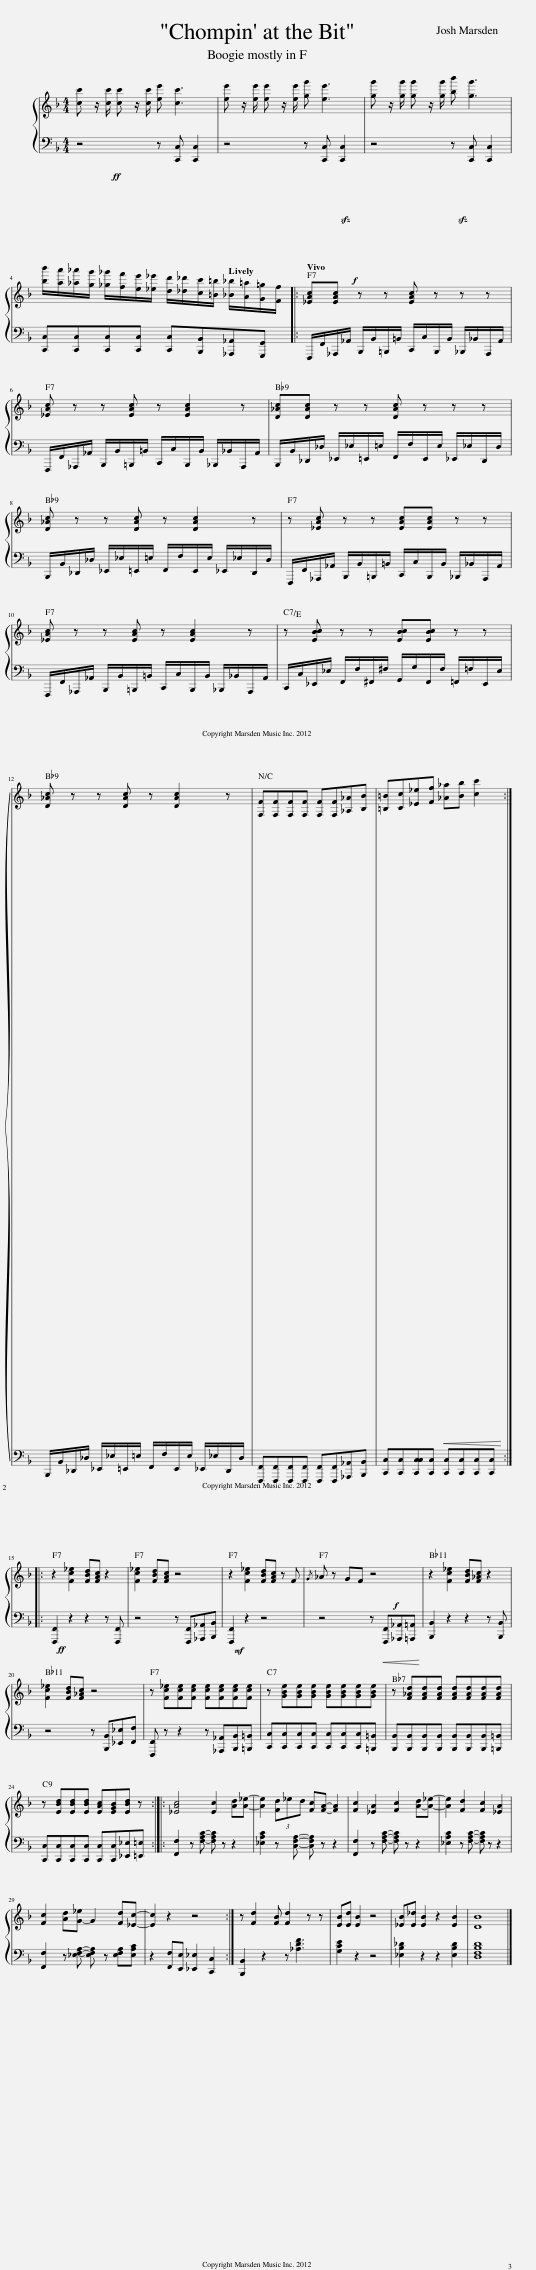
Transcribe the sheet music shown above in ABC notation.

X:1
%%score { 1 | 2 }
L:1/8
M:4/4
I:linebreak $
K:F
V:1 treble
V:2 bass
V:1
 [cc'] z/ [cc']/ [cc'] z/ [cc']/ [ee'] [cc']3 | [ee'] z/ [ee']/ [ee'] z/ [ee']/ [gg'] [ee']3 | [gg'] z/ [gg']/ [gg'] z/ [gg']/ [bb'] [gg']3 |$ [bb']/[aa']/[_a_a']/[gg']/ [_g_g']/[ff']/[ee']/[_e_e']/ [dd']/[_d_d']/[cc']/[=B=b]/[Q:1/4=120] [_B_b]/[A=a]/[G=g]/[Ff]/ |:[Q:1/4=120] [_EAc][EAc] z z [EAc] z z z |$ %5
 [_EAc] z z [EAc] z [EAc]2 z | [D_Ac][DAc] z z [DAc] z z z |$ [D_Ac] z z [DAc] z [DAc]2 z | z [_EAc] z z [EAc][EAc] z z |$ [_EAc] z z [EAc] z [EAc]2 z | %10
 z [EBc] z z [EBc][EBc] z z |$ [D_Ac] z z [DAc] z [DAc]2 z | [F,F][F,F][F,F][F,F] [F,F][F,F][_A,_A][B,B] | [=B,=B][Cc][_E_e][Ff]!<(! [_A_a][Bb] [cc']2!<)! ::$ z2 [Fc_e]2 [FBd][FAc] z2 | %15
 [Fc_e]2 [FBd][FAc] z4 | z2 [Fc_e]2 [FBd][FAc] z F |{/G} _A z!f! GF z4 | z2 [Fc_e]2 [FBd][F_Ac] z2 |$ [Fc_e]2 [FBd][F_Ac] z4 | %20
 z [Fc_e][Fce][Fce] [Fce][Fce][Fce][Fce] | z [GBe][GBe][GBe] [GBe][GBe][GBe][GBe] | z [F_Ad][FAd][FAd] [FAd][FAd][FAd][FAd] |$ z [EBd][EBd][EBd] [EAc][EGB][EBd] z :: [_EAc]4 [Ec]2 [Ad][A_e]- | %25
 [Ae]2 (3[Fd]_ed [Fc][FA]- [FA]2 | [Fc]2 [_EA]2 [Fc]2 [A-d][A_e]- | [Ae]2 [Fd]2 [Fc]2 [_EA]2 |$ [Fc]2 [Ad][G-_e] G2 [Fd][_Ec]- | [Ec]2 z2 z4 :| %30
 z [Fd]2 [FB] [Fd]2 z z | [EB][Ed] [EB]2 z4 | [_EB][E_d] [EB]2 z2 [EB]2 | [DB]8 |] %34
V:2
!f!!ff! z4 z [C,,C,]!sfz! [C,,C,]2 | z4 z [C,,C,]!sfz! [C,,C,]2 | z4 z [C,,C,]!sfz! [C,,C,]2 |$ [C,,C,][C,,C,][C,,C,][C,,C,] [C,,C,][B,,,B,,][_A,,,_A,,][G,,,G,,] |: F,,,/F,,/_A,,,/_A,,/ B,,,/B,,/=B,,,/=B,,/ C,,/C,/B,,,/B,,/ _B,,,/_B,,/A,,,/A,,/ |$ %5
 F,,,/F,,/_A,,,/_A,,/ B,,,/B,,/=B,,,/=B,,/ C,,/C,/B,,,/B,,/ _B,,,/_B,,/A,,,/A,,/ | B,,,/B,,/_D,,/_D,/ _E,,/_E,/=E,,/=E,/ F,,/F,/E,,/E,/ _E,,/_E,/D,,/D,/ |$ B,,,/B,,/_D,,/_D,/ _E,,/_E,/=E,,/=E,/ F,,/F,/E,,/E,/ _E,,/_E,/D,,/D,/ | F,,,/F,,/_A,,,/_A,,/ B,,,/B,,/=B,,,/=B,,/ C,,/C,/B,,,/B,,/ _B,,,/_B,,/A,,,/A,,/ |$ F,,,/F,,/_A,,,/_A,,/ B,,,/B,,/=B,,,/=B,,/ C,,/C,/B,,,/B,,/ _B,,,/_B,,/A,,,/A,,/ | %10
 C,,/C,/_E,,/_E,/ F,,/F,/^F,,/^F,/ G,,/G,/F,,/F,/ =F,,/=F,/E,,/E,/ |$ B,,,/B,,/_D,,/_D,/ _E,,/_E,/=E,,/=E,/ F,,/F,/E,,/E,/ _E,,/_E,/D,,/D,/ | [F,,,F,,][F,,,F,,][F,,,F,,][F,,,F,,] [F,,,F,,][F,,,F,,][_A,,,_A,,][B,,,B,,] | [C,,C,][C,,C,][C,,C,C,][C,,C,] [C,,C,][C,,C,][C,,C,][C,,C,] ::$!ff! [F,,,F,,]2 z2 z2 z [F,,,F,,] | %15
 z4 z [F,,,F,,][_A,,,_A,,][B,,,B,,] |!mf! [F,,,F,,]2 z2 z4 | z4 z!<(! [F,,,F,,][_A,,,_A,,][=A,,,=A,,]!<)! | [B,,,B,,]2 z2 z2 z [B,,,B,,] |$ z4 z [B,,,B,,][_E,,_E,][F,,F,] | %20
 [F,,,F,,] z z2 z [_A,,,_A,,][B,,,B,,][=B,,,=B,,] | [C,,C,][C,,C,][C,,C,][C,,C,] [C,,C,][C,,C,][C,,C,][=B,,,=B,,] | [B,,,B,,][B,,,B,,][B,,,B,,][B,,,B,,] [B,,,B,,][B,,,B,,][B,,,B,,][=B,,,=B,,] |$ [C,,C,][C,,C,][C,,C,][C,,C,] [C,,C,][C,,C,][_E,,_E,][=E,,=E,] :: [F,,F,]2 z [F,A,C]- [F,A,C] z z2 | %25
 [_E,A,C]2 z [C,F,A,]- [C,F,A,] z z2 | [F,,F,]2 z [F,A,C]- [F,A,C] z z2 | [_E,A,C]2 z [F,A,C]- [F,A,C] z z2 |$ [F,,F,]2 z [_E,F,A,]- [E,F,A,] z [E,F,A,][E,A,C] | z2 [F,,F,][E,,E,] [_E,,_E,]2 [C,,C,]2 :| %30
 [B,,,B,,]2 z2 z [_A,DF]3 | [G,CE]2 z2 z4 | [_E,B,_D]2 z2 z2 [E,B,D]2 | [D,F,B,D]8 |] %34
